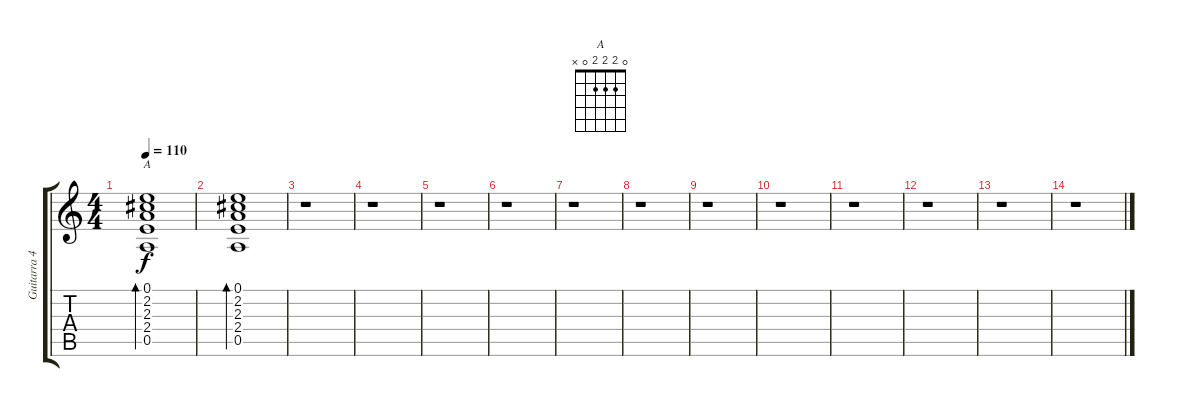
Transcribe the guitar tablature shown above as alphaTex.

\track ("Guitarra 4" "Guitarra 4") {instrument acousticguitarsteel}
\staff {score tabs}
\tuning (E4 B3 G3 D3 A2 E2) {hide}
\chord ("A" 0 2 2 2 0 x)
\ts (4 4)
\tempo 110
\clef g2
\ks c
(0.1 2.2 2.3 2.4 0.5).1{bd 240 ch "A" dy f} |
(0.1 2.2 2.3 2.4 0.5).1{bd 240} |
r.1 |
r.1 |
r.1 |
r.1 |
r.1 |
r.1 |
r.1 |
r.1 |
r.1 |
r.1 |
r.1 |
r.1
